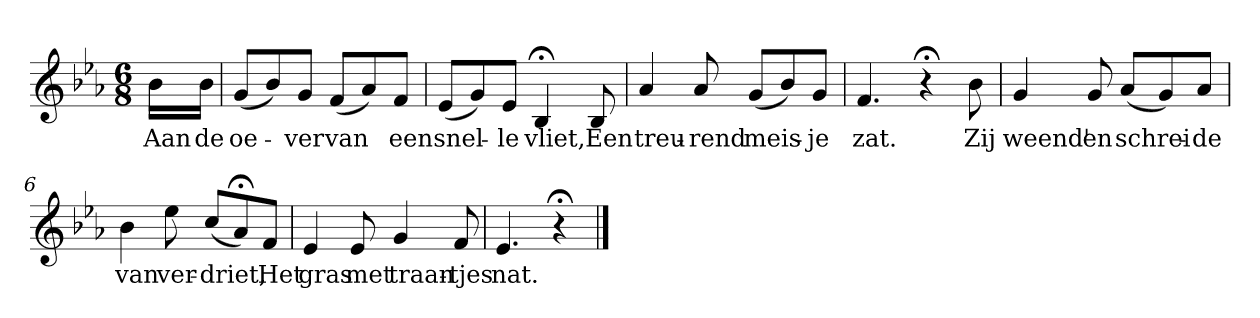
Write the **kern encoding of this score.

**kern	**text
*part1	*part1
*staff1	*staff1
*k[b-e-a-]	*
*E-:	*
*M6/8	*
*MM120	*
=	=
16b-LL	Aan
16b-JJ	de
=1	=1
(8gL	oe-
8b-)	.
8gJ	-ver
(8fL	van
8a-)	.
8fJ	een
=2	=2
(8e-L	snel-
8g)	.
8e-J	-le
4B-;<	vliet,
8B-	Een
=3	=3
4a-	treu-
8a-	-rend
(8gL	meis-
8b-)	.
8gJ	-je
=4	=4
4.f	zat.
4r;<	.
8b-	Zij
=5	=5
4g	weend'
8g	en
(8a-L	schrei-
8g)	.
8a-J	-de
=6	=6
4b-	van
8ee-	ver-
(8ccL	-driet,
8a-;<)	.
8fJ	Het
=7	=7
4e-	gras
8e-	met
4g	traan-
8f	-tjes
=8	=8
4.e-	nat.
4r;<	.
==	==
*-	*-
